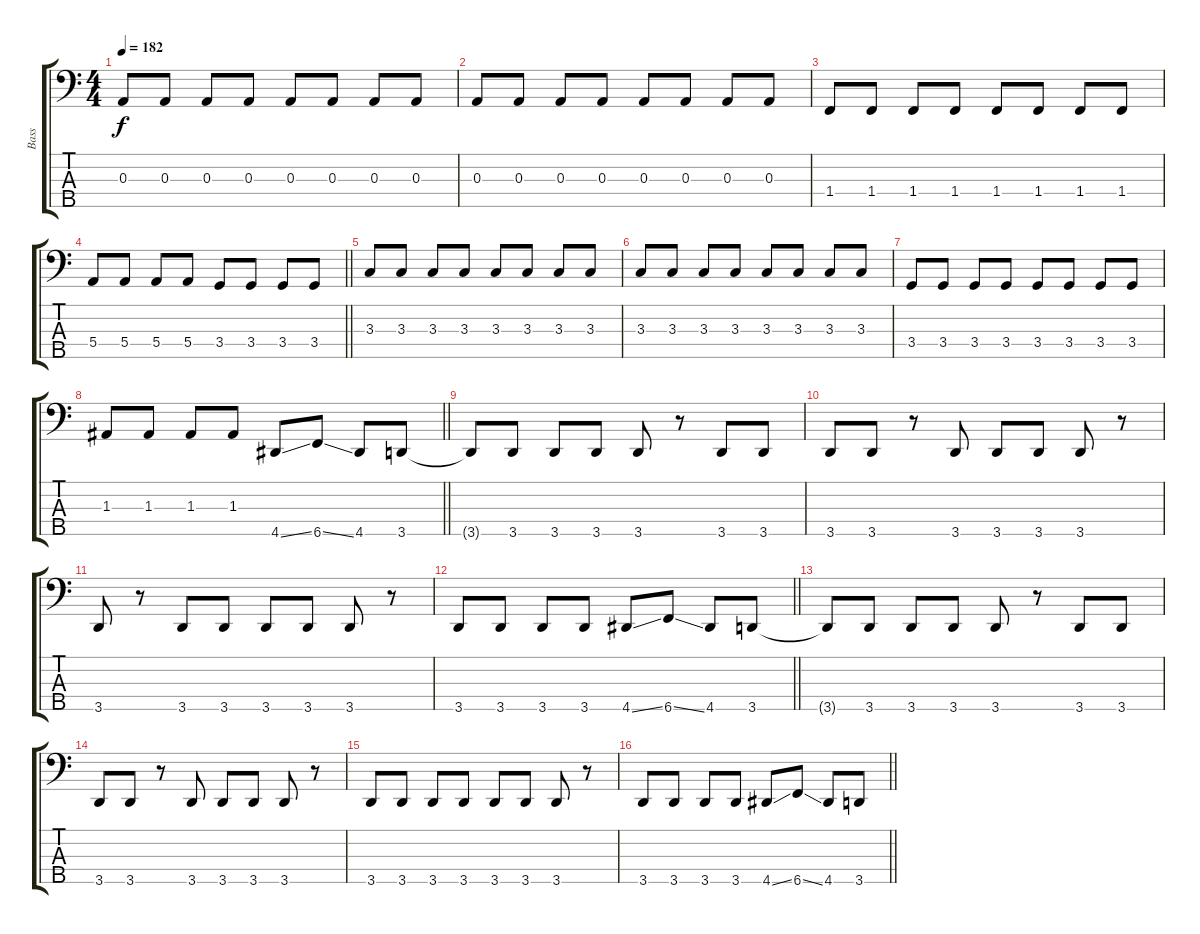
\track ("Bass" "Bass") {instrument electricbassfinger}
\staff {score tabs}
\tuning (G2 D2 A1 E1 B0) {hide}
\ts (4 4)
\tempo 182
\clef f4
\ks c
0.3.8{dy f} 0.3.8 0.3.8 0.3.8 0.3.8 0.3.8 0.3.8 0.3.8 |
0.3.8 0.3.8 0.3.8 0.3.8 0.3.8 0.3.8 0.3.8 0.3.8 |
1.4.8 1.4.8 1.4.8 1.4.8 1.4.8 1.4.8 1.4.8 1.4.8 |
\barLineRight lightlight
5.4.8 5.4.8 5.4.8 5.4.8 3.4.8 3.4.8 3.4.8 3.4.8 |
3.3.8 3.3.8 3.3.8 3.3.8 3.3.8 3.3.8 3.3.8 3.3.8 |
3.3.8 3.3.8 3.3.8 3.3.8 3.3.8 3.3.8 3.3.8 3.3.8 |
3.4.8 3.4.8 3.4.8 3.4.8 3.4.8 3.4.8 3.4.8 3.4.8 |
\barLineRight lightlight
1.3.8 1.3.8 1.3.8 1.3.8 4.5{ss}.8 6.5{ss}.8 4.5.8 3.5.8 |
\section ("" "")
3.5{t}.8 3.5.8 3.5.8 3.5.8 3.5.8 r.8 3.5.8 3.5.8 |
3.5.8 3.5.8 r.8 3.5.8 3.5.8 3.5.8 3.5.8 r.8 |
3.5.8 r.8 3.5.8 3.5.8 3.5.8 3.5.8 3.5.8 r.8 |
\barLineRight lightlight
3.5.8 3.5.8 3.5.8 3.5.8 4.5{ss}.8 6.5{ss}.8 4.5.8 3.5.8 |
3.5{t}.8 3.5.8 3.5.8 3.5.8 3.5.8 r.8 3.5.8 3.5.8 |
3.5.8 3.5.8 r.8 3.5.8 3.5.8 3.5.8 3.5.8 r.8 |
3.5.8 3.5.8 3.5.8 3.5.8 3.5.8 3.5.8 3.5.8 r.8 |
\barLineRight lightlight
3.5.8 3.5.8 3.5.8 3.5.8 4.5{ss}.8 6.5{ss}.8 4.5.8 3.5.8
